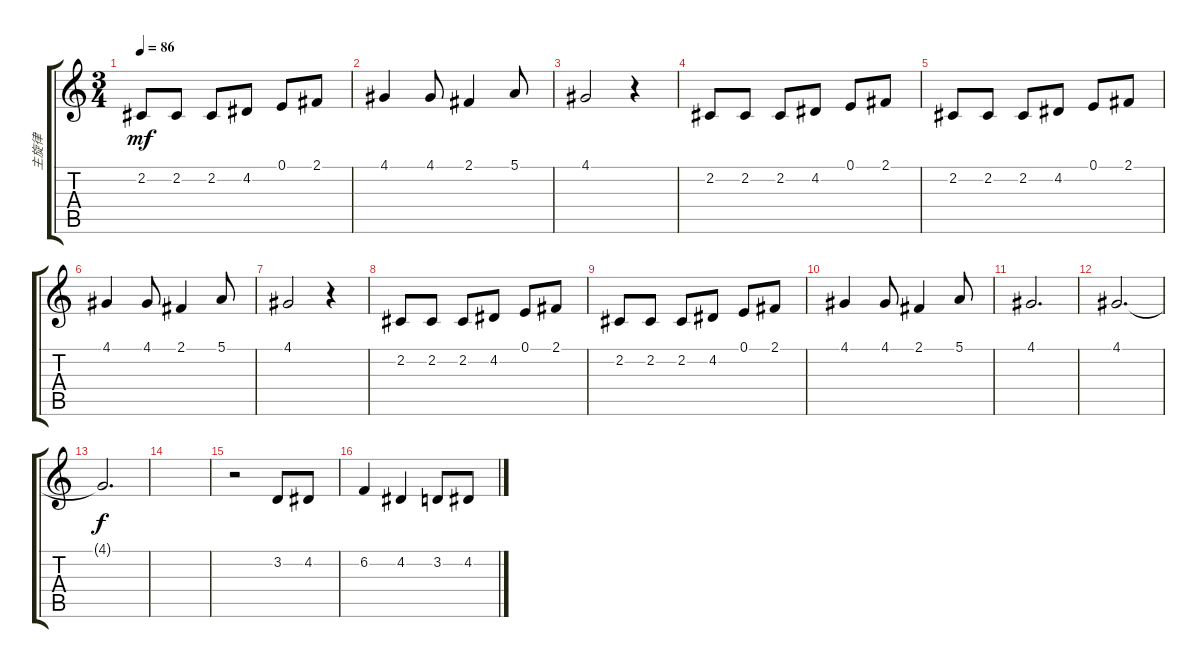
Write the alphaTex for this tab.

\track ("主旋律" "主旋律") {instrument stringensemble1}
\staff {score tabs}
\tuning (E4 B3 G3 D3 A2 E2) {hide}
\ts (3 4)
\tempo 86
\clef g2
\ks c
2.2.8{dy mf} 2.2.8 2.2.8 4.2.8 0.1.8 2.1.8 |
4.1.4 4.1.8 2.1.4 5.1.8 |
4.1.2 r.4 |
2.2.8 2.2.8 2.2.8 4.2.8 0.1.8 2.1.8 |
2.2.8 2.2.8 2.2.8 4.2.8 0.1.8 2.1.8 |
4.1.4 4.1.8 2.1.4 5.1.8 |
4.1.2 r.4 |
2.2.8 2.2.8 2.2.8 4.2.8 0.1.8 2.1.8 |
2.2.8 2.2.8 2.2.8 4.2.8 0.1.8 2.1.8 |
4.1.4 4.1.8 2.1.4 5.1.8 |
4.1.2{d} |
4.1.2{d} |
4.1{t}.2{d dy f} |
|
r.2 3.2.8 4.2.8 |
6.2.4 4.2.4 3.2.8 4.2.8
